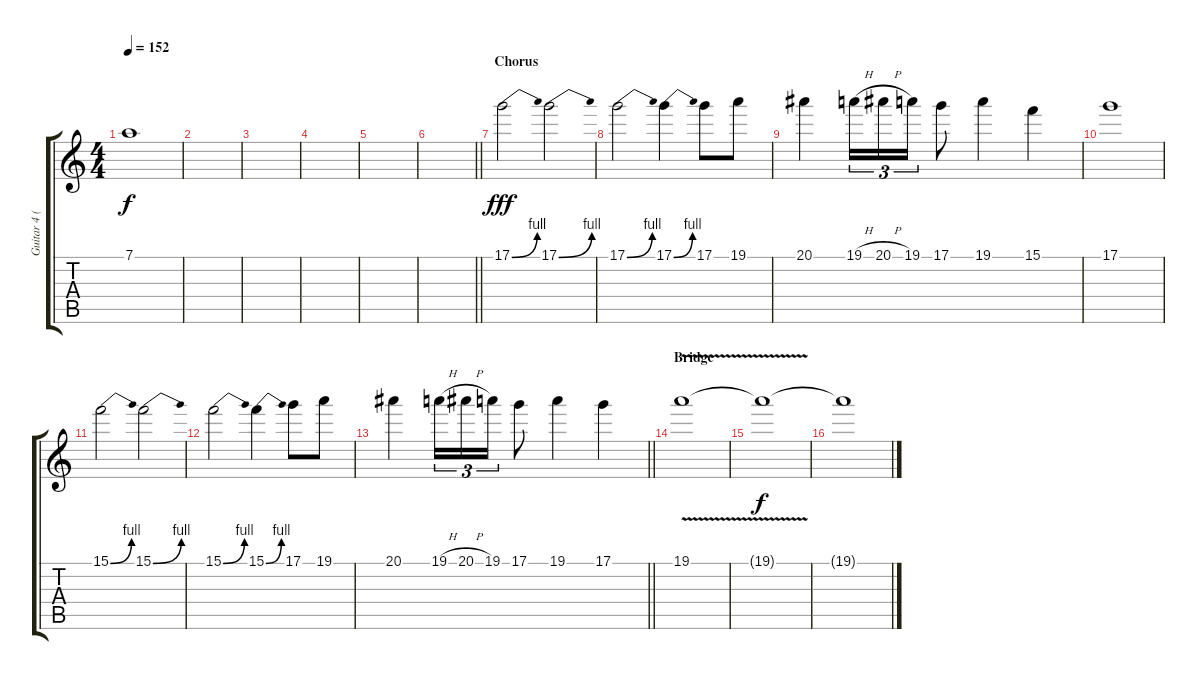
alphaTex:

\track ("Guitar 4 (Overdub)" "Guitar 4 (") {instrument electricguitarclean}
\staff {score tabs}
\tuning (D4 A3 F3 C3 G2 C2) {hide}
\ts (4 4)
\tempo 152
\clef g2
\ks c
7.1{t}.1{dy f} |
|
|
|
|
\barLineRight lightlight
|
\section ("" "Chorus")
17.1{be (bend 0 0 60 4)}.2{dy fff} 17.1{be (bend 0 0 60 4)}.2 |
17.1{be (bend 0 0 60 4)}.2 17.1{be (bend 0 0 60 4)}.4 17.1.8 19.1.8 |
20.1.4 19.1{h}.16{tu (3 2)} 20.1{h}.16{tu (3 2)} 19.1.16{tu (3 2)} 17.1.8 19.1.4 15.1.4 |
17.1.1 |
15.1{be (bend 0 0 60 4)}.2 15.1{be (bend 0 0 60 4)}.2 |
15.1{be (bend 0 0 60 4)}.2 15.1{be (bend 0 0 60 4)}.4 17.1.8 19.1.8 |
\barLineRight lightlight
20.1.4 19.1{h}.16{tu (3 2)} 20.1{h}.16{tu (3 2)} 19.1.16{tu (3 2)} 17.1.8 19.1.4 17.1.4 |
\section ("" "Bridge")
19.1{v}.1 |
19.1{t}.1{dy f} |
19.1{t}.1
